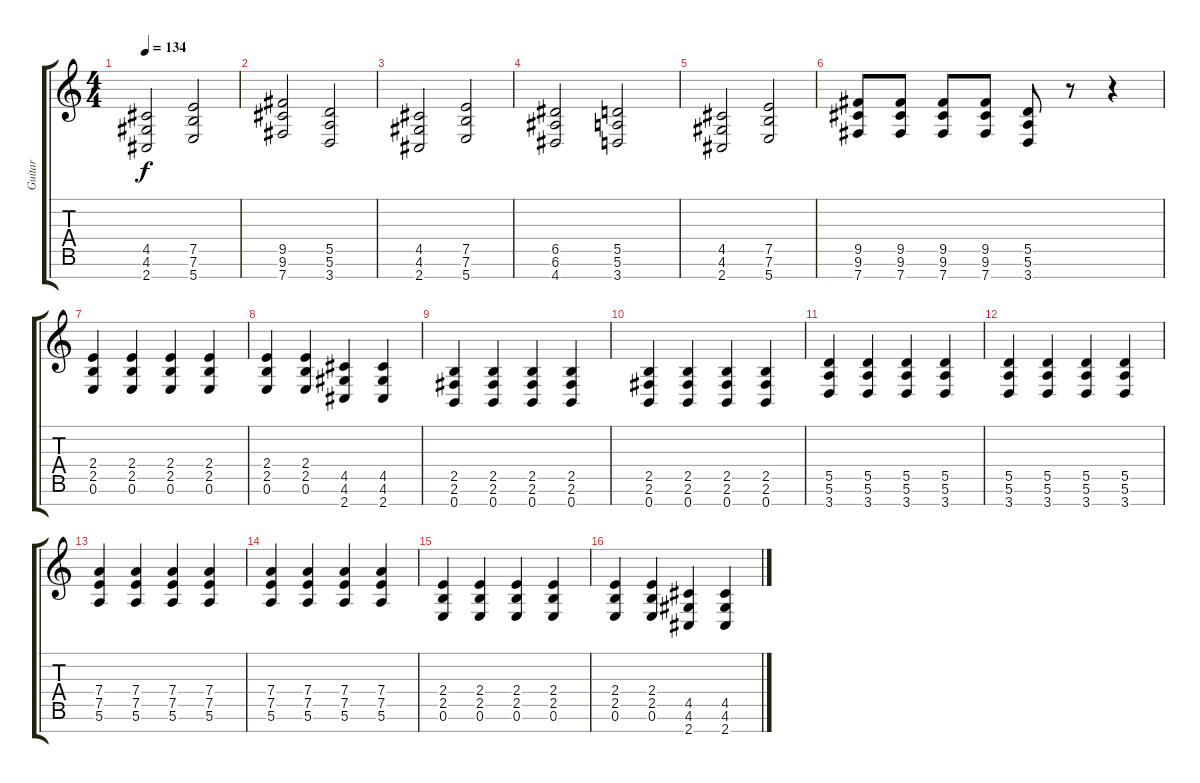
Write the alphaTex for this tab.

\track ("Guitar" "Guitar") {instrument distortionguitar}
\staff {score tabs}
\tuning (E4 B3 G3 D3 A2 E2 B1) {hide}
\ts (4 4)
\tempo 134
\clef g2
\ks c
(4.5 4.6 2.7).2{dy f} (7.5 7.6 5.7).2 |
(9.5 9.6 7.7).2 (5.5 5.6 3.7).2 |
(4.5 4.6 2.7).2 (7.5 7.6 5.7).2 |
(6.5 6.6 4.7).2 (5.5 5.6 3.7).2 |
(4.5 4.6 2.7).2 (7.5 7.6 5.7).2 |
(9.5 9.6 7.7).8 (9.5 9.6 7.7).8 (9.5 9.6 7.7).8 (9.5 9.6 7.7).8 (5.5 5.6 3.7).8 r.8 r.4 |
(2.4 2.5 0.6).4 (2.4 2.5 0.6).4 (2.4 2.5 0.6).4 (2.4 2.5 0.6).4 |
(2.4 2.5 0.6).4 (2.4 2.5 0.6).4 (4.5 4.6 2.7).4 (4.5 4.6 2.7).4 |
(2.5 2.6 0.7).4 (2.5 2.6 0.7).4 (2.5 2.6 0.7).4 (2.5 2.6 0.7).4 |
(2.5 2.6 0.7).4 (2.5 2.6 0.7).4 (2.5 2.6 0.7).4 (2.5 2.6 0.7).4 |
(5.5 5.6 3.7).4 (5.5 5.6 3.7).4 (5.5 5.6 3.7).4 (5.5 5.6 3.7).4 |
(5.5 5.6 3.7).4 (5.5 5.6 3.7).4 (5.5 5.6 3.7).4 (5.5 5.6 3.7).4 |
(7.4 7.5 5.6).4 (7.4 7.5 5.6).4 (7.4 7.5 5.6).4 (7.4 7.5 5.6).4 |
(7.4 7.5 5.6).4 (7.4 7.5 5.6).4 (7.4 7.5 5.6).4 (7.4 7.5 5.6).4 |
(2.4 2.5 0.6).4 (2.4 2.5 0.6).4 (2.4 2.5 0.6).4 (2.4 2.5 0.6).4 |
(2.4 2.5 0.6).4 (2.4 2.5 0.6).4 (4.5 4.6 2.7).4 (4.5 4.6 2.7).4
